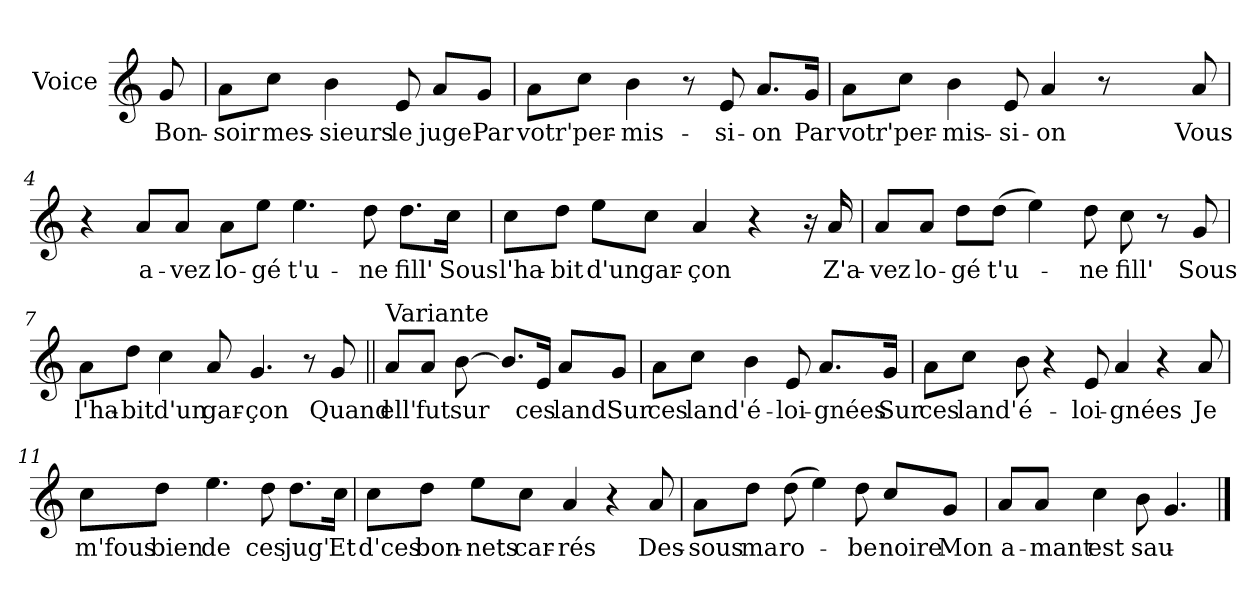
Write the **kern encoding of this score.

**kern	**text
*part1	*part1
*staff1	*staff1
*I"Voice	*
*I'V	*
*clefG2	*
*k[]	*
*C:	*
=	=
8g/	Bon-
=1	=1
8a\L	-soir
8cc\J	mes-
4b\	-sieurs
8e/	le
8a/L	juge
8g/J	Par
=2	=2
8a\L	votr'
8cc\J	per-
4b\	-mis-
8r	.
8e/	-si-
8.a/L	-on
16g/Jk	Par
=3	=3
8a\L	votr'
8cc\J	per-
4b\	-mis-
8e/	-si-
4a/	-on
8r	.
4ryy	.
8a/	Vous
!!LO:LB:g=z
=4	=4
4r	.
8a/L	a-
8a/J	-vez
8a\L	lo-
8ee\J	-gé
4.ee\	t'u-
8dd\	-ne
8.dd\L	fill'
16cc\Jk	Sous
=5	=5
8cc\L	l'ha-
8dd\J	-bit
8ee\L	d'un
8cc\J	gar-
4a/	-çon
4r	.
16r	.
16a/	Z'a-
=6	=6
8a/L	-vez
8a/J	lo-
8dd\L	-gé
(>8dd\J	t'u-
4ee\)	.
8dd\	-ne
8cc\	fill'
8r	.
8g/	Sous
!!LO:LB:g=z
=7	=7
8a\L	l'ha-
8dd\J	-bit
4cc\	d'un
8a/	gar-
4.g/	-çon
8r	.
8g/	Quand
=8||	=8||
!LO:TX:t=Variante	!
8a/L	ell'
8a/J	fut
[8b\	sur
8.b/L]	.
16e/Jk	ces
8a/L	land'
8g/J	Sur
=9	=9
8a\L	ces
8cc\J	land'
4b\	é-
8e/	-loi-
8.a/L	-gnées
16g/Jk	Sur
!!LO:LB:g=z
=10	=10
8a\L	ces
8cc\J	land'
8b\	é-
4r	.
8e/	-loi-
4a/	-gnées
4r	.
8a/	Je
=11	=11
8cc\L	m'fous
8dd\J	bien
4.ee\	de
8dd\	ces
8.dd\L	jug'
16cc\Jk	Et
=12	=12
8cc\L	d'ces
8dd\J	bon-
8ee\L	-nets
8cc\J	car-
4a/	-rés
4r	.
8a/	Des-
!!LO:LB:g=z
=13	=13
8a\L	-sous
8dd\J	ma
(>8dd\	ro-
4ee\)	.
8dd\	-be
8cc/L	noire
8g/J	Mon
=14	=14
8a/L	a-
8a/J	-mant
4cc\	est
8b\	sau-
4.g/	.
==	==
*-	*-
